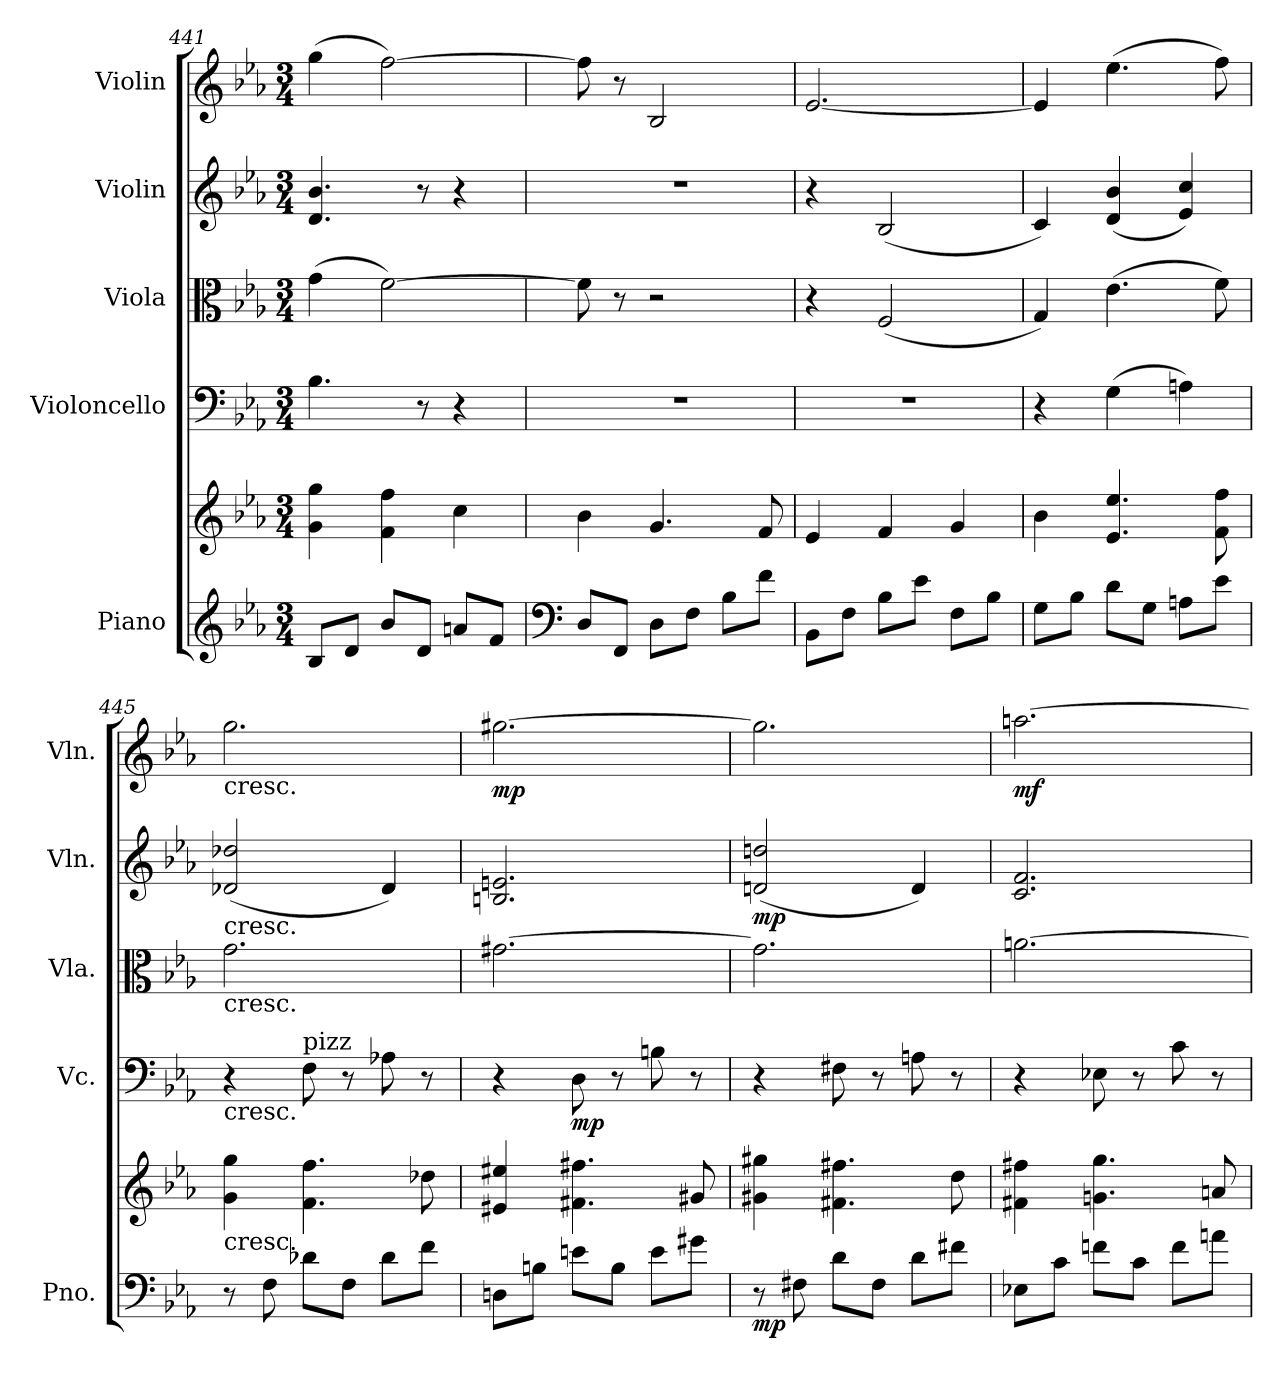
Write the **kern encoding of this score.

**kern	**kern	**dynam	**kern	**dynam	**kern	**kern	**dynam	**kern	**dynam
*part5	*part5	*part5	*part4	*part4	*part3	*part2	*part2	*part1	*part1
*staff6	*staff5	*staff5/6	*staff4	*staff4	*staff3	*staff2	*staff2	*staff1	*staff1
*I"Piano	*	*	*I"Violoncello	*	*I"Viola	*I"Violin	*	*I"Violin	*
*I'Pno.	*	*	*I'Vc.	*	*I'Vla.	*I'Vln.	*	*I'Vln.	*
*clefG2	*clefG2	*	*clefF4	*	*clefC3	*clefG2	*	*clefG2	*
*k[b-e-a-]	*k[b-e-a-]	*	*k[b-e-a-]	*	*k[b-e-a-]	*k[b-e-a-]	*	*k[b-e-a-]	*
*M3/4	*M3/4	*	*M3/4	*	*M3/4	*M3/4	*	*M3/4	*
=441	=441	=441	=441	=441	=441	=441	=441	=441	=441
8B-/L	4g\ 4gg\	.	4.B-\	.	(4g\	4.d/ 4.b-/	.	(4gg\	.
8d/J	.	.	.	.	.	.	.	.	.
8b-/L	4f\ 4ff\	.	.	.	[2f\)	.	.	[2ff\)	.
8d/J	.	.	8r	.	.	8r	.	.	.
8an/L	4cc\	.	4r	.	.	4r	.	.	.
8f/J	.	.	.	.	.	.	.	.	.
=442	=442	=442	=442	=442	=442	=442	=442	=442	=442
*clefF4	*	*	*	*	*	*	*	*	*
8D/L	4b-\	.	2.r	.	8f\]	2.r	.	8ff\]	.
8FF/J	.	.	.	.	8r	.	.	8r	.
8D\L	4.g/	.	.	.	2r	.	.	2B-/	.
8F\J	.	.	.	.	.	.	.	.	.
8B-\L	.	.	.	.	.	.	.	.	.
8f\J	8f/	.	.	.	.	.	.	.	.
=443	=443	=443	=443	=443	=443	=443	=443	=443	=443
8BB-\L	4e-/	.	2.r	.	4r	4r	.	[2.e-/	.
8F\J	.	.	.	.	.	.	.	.	.
8B-\L	4f/	.	.	.	(2F/	(2B-/	.	.	.
8e-\J	.	.	.	.	.	.	.	.	.
8F\L	4g/	.	.	.	.	.	.	.	.
8B-\J	.	.	.	.	.	.	.	.	.
=444	=444	=444	=444	=444	=444	=444	=444	=444	=444
8G\L	4b-\	.	4r	.	4G/)	4c/)	.	4e-/]	.
8B-\J	.	.	.	.	.	.	.	.	.
8d\L	4.e-/ 4.ee-/	.	(4G\	.	(4.e-\	(4d/ 4b-/	.	(4.ee-\	.
8G\J	.	.	.	.	.	.	.	.	.
8An\L	.	.	4An\)	.	.	4e-/ 4cc/)	.	.	.
8e-\J	8f\ 8ff\	.	.	.	8f\)	.	.	8ff\)	.
!!LO:LB:g=z
=445	=445	=445	=445	=445	=445	=445	=445	=445	=445
!	!	!	!	!	!	!	!	!LO:TX:b:t=cresc.	!
!	!	!	!	!	!	!LO:TX:b:t=cresc.	!	!	!
!	!	!	!	!	!LO:TX:b:t=cresc.	!	!	!	!
!	!	!	!LO:TX:b:t=cresc.	!	!	!	!	!	!
!	!LO:TX:b:t=cresc.	!	!	!	!	!	!	!	!
8r	4g\ 4gg\	.	4r	.	2.g\	(2d-X/ 2dd-X/	.	2.gg\	.
8F\	.	.	.	.	.	.	.	.	.
!	!	!	!LO:TX:a:t=pizz	!	!	!	!	!	!
8d-X\L	4.f\ 4.ff\	.	8F\	.	.	.	.	.	.
8F\J	.	.	8r	.	.	.	.	.	.
8d-\L	.	.	8A-X\	.	.	4d-/)	.	.	.
8f\J	8dd-X\	.	8r	.	.	.	.	.	.
=446	=446	=446	=446	=446	=446	=446	=446	=446	=446
!	!	!	!	!	!	!	!	!	!LO:DY:b
8Dn\L	4e#X/ 4ee#X/	.	4r	.	[2.g#X\	2.Bn/ 2.en/	.	[2.gg#X\	mp
8Bn\J	.	.	.	.	.	.	.	.	.
!	!	!	!	!LO:DY:b	!	!	!	!	!
8en\L	4.f#X\ 4.ff#X\	.	8D\	mp	.	.	.	.	.
8B\J	.	.	8r	.	.	.	.	.	.
8e\L	.	.	8Bn\	.	.	.	.	.	.
8g#X\J	8g#X/	.	8r	.	.	.	.	.	.
=447	=447	=447	=447	=447	=447	=447	=447	=447	=447
!	!	!LO:DY:b=2	!	!	!	!	!LO:DY:b	!	!
8r	4g#X\ 4gg#X\	mp	4r	.	2.g#\]	(2dn/ 2ddn/	mp	2.gg#\]	.
8F#X\	.	.	.	.	.	.	.	.	.
8d\L	4.f#X\ 4.ff#X\	.	8F#X\	.	.	.	.	.	.
8F#\J	.	.	8r	.	.	.	.	.	.
8d\L	.	.	8An\	.	.	4d/)	.	.	.
8f#X\J	8dd\	.	8r	.	.	.	.	.	.
=448	=448	=448	=448	=448	=448	=448	=448	=448	=448
!	!	!	!	!	!	!	!	!	!LO:DY:b
8E-X\L	4f#X\ 4ff#X\	.	4r	.	[2.an\	2.c/ 2.f/	.	[2.aan\	mf
8c\J	.	.	.	.	.	.	.	.	.
8fn\L	4.gn\ 4.gg\	.	8E-X\	.	.	.	.	.	.
8c\J	.	.	8r	.	.	.	.	.	.
8f\L	.	.	8c\	.	.	.	.	.	.
8an\J	8an/	.	8r	.	.	.	.	.	.
=	=	=	=	=	=	=	=	=	=
*-	*-	*-	*-	*-	*-	*-	*-	*-	*-
